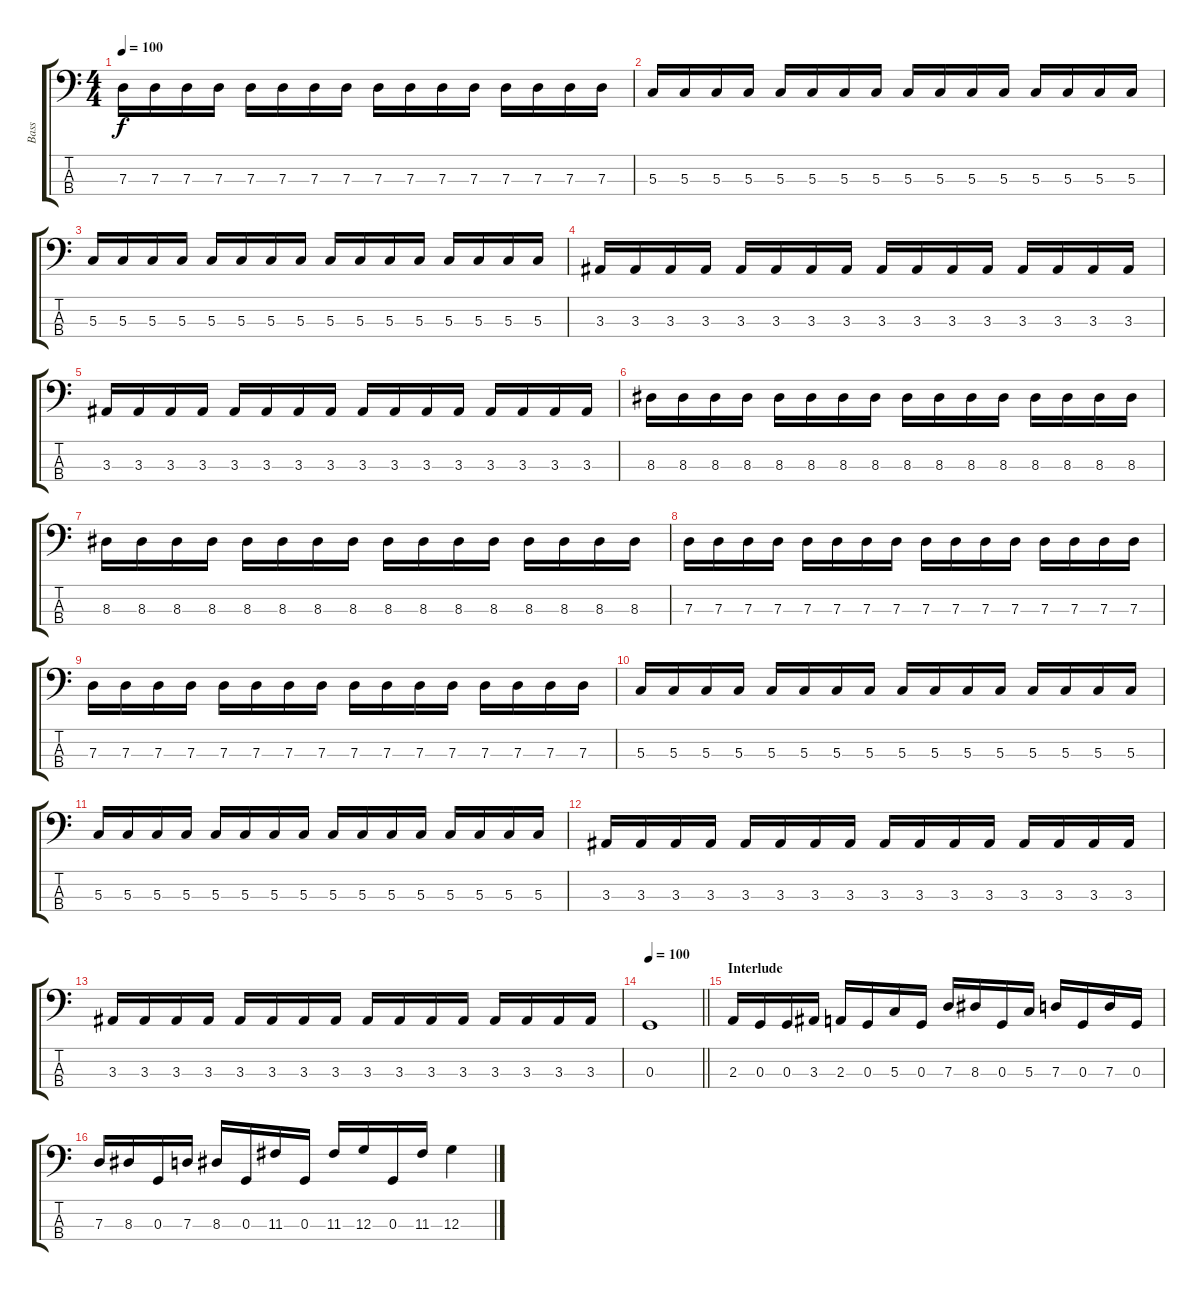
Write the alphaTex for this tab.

\track ("Bass" "Bass") {instrument electricbassfinger}
\staff {score tabs}
\tuning (F2 C2 G1 D1) {hide}
\ts (4 4)
\tempo 100
\clef f4
\ks c
7.3.16{dy f} 7.3.16 7.3.16 7.3.16 7.3.16 7.3.16 7.3.16 7.3.16 7.3.16 7.3.16 7.3.16 7.3.16 7.3.16 7.3.16 7.3.16 7.3.16 |
5.3.16 5.3.16 5.3.16 5.3.16 5.3.16 5.3.16 5.3.16 5.3.16 5.3.16 5.3.16 5.3.16 5.3.16 5.3.16 5.3.16 5.3.16 5.3.16 |
5.3.16 5.3.16 5.3.16 5.3.16 5.3.16 5.3.16 5.3.16 5.3.16 5.3.16 5.3.16 5.3.16 5.3.16 5.3.16 5.3.16 5.3.16 5.3.16 |
3.3.16 3.3.16 3.3.16 3.3.16 3.3.16 3.3.16 3.3.16 3.3.16 3.3.16 3.3.16 3.3.16 3.3.16 3.3.16 3.3.16 3.3.16 3.3.16 |
3.3.16 3.3.16 3.3.16 3.3.16 3.3.16 3.3.16 3.3.16 3.3.16 3.3.16 3.3.16 3.3.16 3.3.16 3.3.16 3.3.16 3.3.16 3.3.16 |
8.3.16 8.3.16 8.3.16 8.3.16 8.3.16 8.3.16 8.3.16 8.3.16 8.3.16 8.3.16 8.3.16 8.3.16 8.3.16 8.3.16 8.3.16 8.3.16 |
8.3.16 8.3.16 8.3.16 8.3.16 8.3.16 8.3.16 8.3.16 8.3.16 8.3.16 8.3.16 8.3.16 8.3.16 8.3.16 8.3.16 8.3.16 8.3.16 |
7.3.16 7.3.16 7.3.16 7.3.16 7.3.16 7.3.16 7.3.16 7.3.16 7.3.16 7.3.16 7.3.16 7.3.16 7.3.16 7.3.16 7.3.16 7.3.16 |
7.3.16 7.3.16 7.3.16 7.3.16 7.3.16 7.3.16 7.3.16 7.3.16 7.3.16 7.3.16 7.3.16 7.3.16 7.3.16 7.3.16 7.3.16 7.3.16 |
5.3.16 5.3.16 5.3.16 5.3.16 5.3.16 5.3.16 5.3.16 5.3.16 5.3.16 5.3.16 5.3.16 5.3.16 5.3.16 5.3.16 5.3.16 5.3.16 |
5.3.16 5.3.16 5.3.16 5.3.16 5.3.16 5.3.16 5.3.16 5.3.16 5.3.16 5.3.16 5.3.16 5.3.16 5.3.16 5.3.16 5.3.16 5.3.16 |
3.3.16 3.3.16 3.3.16 3.3.16 3.3.16 3.3.16 3.3.16 3.3.16 3.3.16 3.3.16 3.3.16 3.3.16 3.3.16 3.3.16 3.3.16 3.3.16 |
3.3.16 3.3.16 3.3.16 3.3.16 3.3.16 3.3.16 3.3.16 3.3.16 3.3.16 3.3.16 3.3.16 3.3.16 3.3.16 3.3.16 3.3.16 3.3.16 |
\tempo 100
\barLineRight lightlight
0.3.1 |
\section ("" "Interlude")
2.3.16 0.3.16 0.3.16 3.3.16 2.3.16 0.3.16 5.3.16 0.3.16 7.3.16 8.3.16 0.3.16 5.3.16 7.3.16 0.3.16 7.3.16 0.3.16 |
7.3.16 8.3.16 0.3.16 7.3.16 8.3.16 0.3.16 11.3.16 0.3.16 11.3.16 12.3.16 0.3.16 11.3.16 12.3.4
